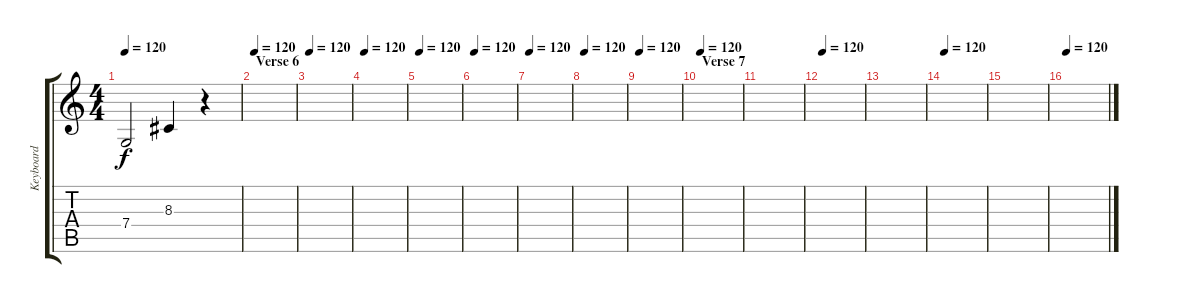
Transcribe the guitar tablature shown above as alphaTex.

\track ("Keyboard" "Keyboard") {instrument choiraahs}
\staff {score tabs}
\tuning (D4 A3 F3 C3 G2 D2) {hide}
\ts (4 4)
\tempo 120
\clef g2
\ks c
7.4.2{dy f} 8.3.4 r.4 |
\section ("" "Verse 6")
\tempo 120
|
\tempo 120
|
\tempo 120
|
\tempo 120
|
\tempo 120
|
\tempo 120
|
\tempo 120
|
\tempo 120
|
\section ("" "Verse 7")
\tempo 120
|
|
\tempo 120
|
|
\tempo 120
|
|
\tempo 120
